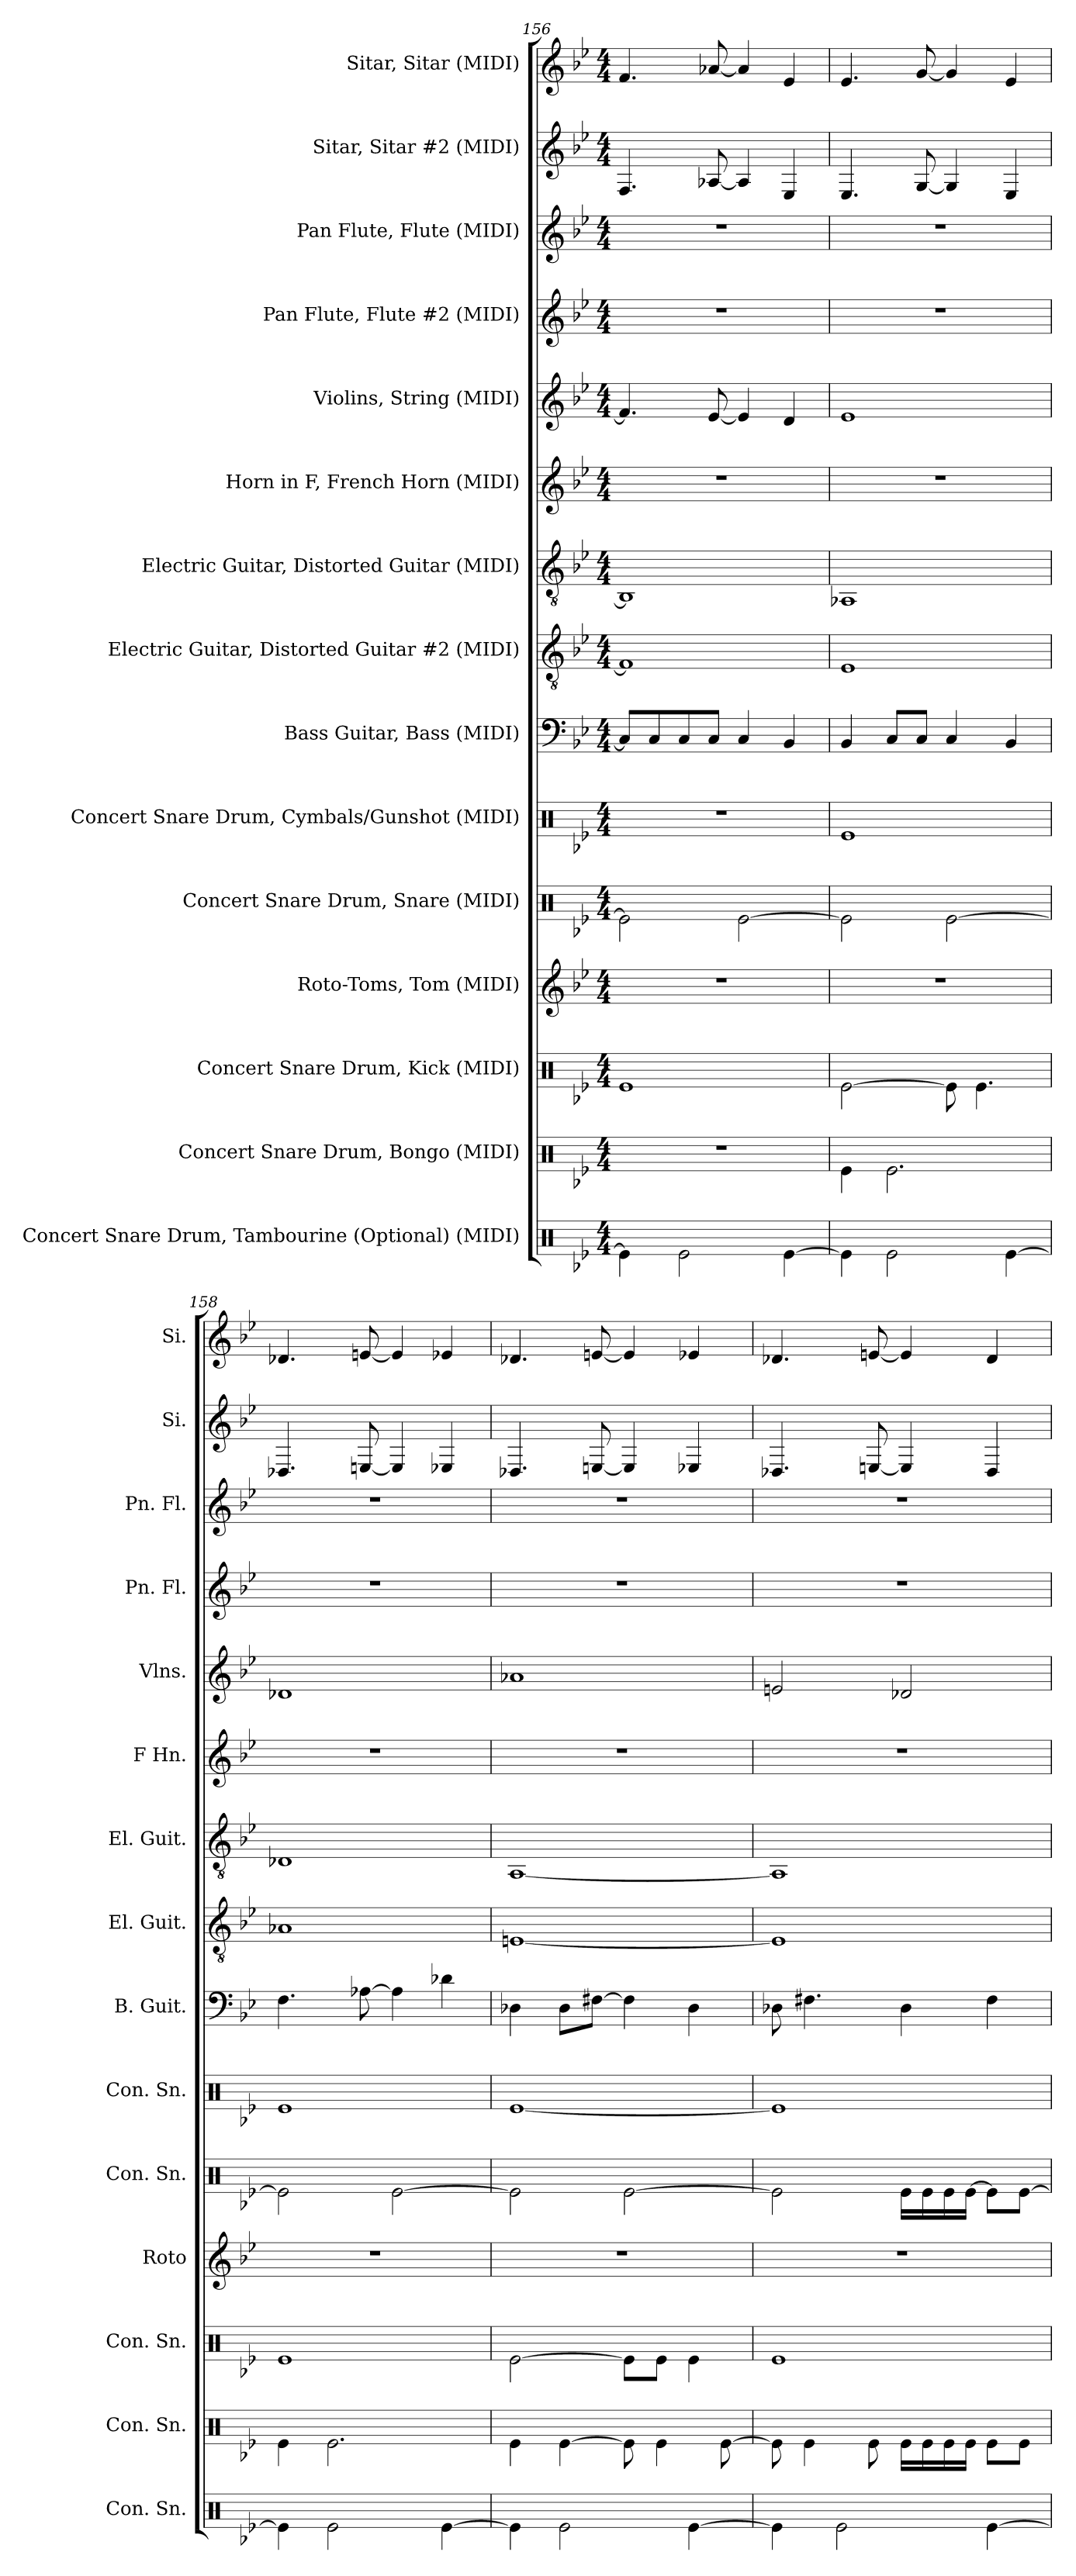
**kern	**kern	**kern	**kern	**kern	**kern	**kern	**kern	**kern	**kern	**kern	**kern	**kern	**kern	**kern
*part15	*part14	*part13	*part12	*part11	*part10	*part9	*part8	*part7	*part6	*part5	*part4	*part3	*part2	*part1
*staff15	*staff14	*staff13	*staff12	*staff11	*staff10	*staff9	*staff8	*staff7	*staff6	*staff5	*staff4	*staff3	*staff2	*staff1
*I"Concert Snare Drum, Tambourine (Optional) (MIDI)	*I"Concert Snare Drum, Bongo (MIDI)	*I"Concert Snare Drum, Kick (MIDI)	*I"Roto-Toms, Tom (MIDI)	*I"Concert Snare Drum, Snare (MIDI)	*I"Concert Snare Drum, Cymbals/Gunshot (MIDI)	*I"Bass Guitar, Bass (MIDI)	*I"Electric Guitar, Distorted Guitar #2 (MIDI)	*I"Electric Guitar, Distorted Guitar (MIDI)	*I"Horn in F, French Horn (MIDI)	*I"Violins, String (MIDI)	*I"Pan Flute, Flute #2 (MIDI)	*I"Pan Flute, Flute (MIDI)	*I"Sitar, Sitar #2 (MIDI)	*I"Sitar, Sitar (MIDI)
*I'Con. Sn.	*I'Con. Sn.	*I'Con. Sn.	*I'Roto	*I'Con. Sn.	*I'Con. Sn.	*I'B. Guit.	*I'El. Guit.	*I'El. Guit.	*I'F Hn.	*I'Vlns.	*I'Pn. Fl.	*I'Pn. Fl.	*I'Si.	*I'Si.
*clefX	*clefX	*clefX	*clefG2	*clefX	*clefX	*clefF4	*clefGv2	*clefGv2	*clefG2	*clefG2	*clefG2	*clefG2	*clefG2	*clefG2
*	*	*	*	*	*	*ITrd7c12	*	*	*ITrd4c7	*	*	*	*	*
*k[b-e-]	*k[b-e-]	*k[b-e-]	*k[b-e-]	*k[b-e-]	*k[b-e-]	*k[b-e-]	*k[b-e-]	*k[b-e-]	*k[b-e-a-]	*k[b-e-]	*k[b-e-]	*k[b-e-]	*k[b-e-]	*k[b-e-]
*M4/4	*M4/4	*M4/4	*M4/4	*M4/4	*M4/4	*M4/4	*M4/4	*M4/4	*M4/4	*M4/4	*M4/4	*M4/4	*M4/4	*M4/4
=156	=156	=156	=156	=156	=156	=156	=156	=156	=156	=156	=156	=156	=156	=156
4Re\]	1r	1Re	1r	2Re\]	1r	8CC/L]	1F]	1BB-]	1r	4.f/]	1r	1r	4.F/	4.f/
.	.	.	.	.	.	8CC/	.	.	.	.	.	.	.	.
2Re\	.	.	.	.	.	8CC/	.	.	.	.	.	.	.	.
.	.	.	.	.	.	8CC/J	.	.	.	[8e-/	.	.	[8A-X/	[8a-X/
.	.	.	.	[2Re\	.	4CC/	.	.	.	4e-/]	.	.	4A-/]	4a-/]
[4Re\	.	.	.	.	.	4BBB-/	.	.	.	4d/	.	.	4E-/	4e-/
=157	=157	=157	=157	=157	=157	=157	=157	=157	=157	=157	=157	=157	=157	=157
4Re\]	4Re\	[2Re\	1r	2Re\]	1Re	4BBB-/	1E-	1AA-X	1r	1e-	1r	1r	4.E-/	4.e-/
2Re\	2.Re\	.	.	.	.	8CC/L	.	.	.	.	.	.	.	.
.	.	.	.	.	.	8CC/J	.	.	.	.	.	.	[8G/	[8g/
.	.	8Re\]	.	[2Re\	.	4CC/	.	.	.	.	.	.	4G/]	4g/]
.	.	4.Re\	.	.	.	.	.	.	.	.	.	.	.	.
[4Re\	.	.	.	.	.	4BBB-/	.	.	.	.	.	.	4E-/	4e-/
=158	=158	=158	=158	=158	=158	=158	=158	=158	=158	=158	=158	=158	=158	=158
4Re\]	4Re\	1Re	1r	2Re\]	1Re	4.FF\	1A-X	1D-X	1r	1d-X	1r	1r	4.D-X/	4.d-X/
2Re\	2.Re\	.	.	.	.	.	.	.	.	.	.	.	.	.
.	.	.	.	.	.	[8AA-X\	.	.	.	.	.	.	[8En/	[8en/
.	.	.	.	[2Re\	.	4AA-\]	.	.	.	.	.	.	4E/]	4e/]
[4Re\	.	.	.	.	.	4D-X\	.	.	.	.	.	.	4E-X/	4e-X/
=159	=159	=159	=159	=159	=159	=159	=159	=159	=159	=159	=159	=159	=159	=159
4Re\]	4Re\	[2Re\	1r	2Re\]	[1Re	4DD-X\	[1En	[1AA	1r	1a-X	1r	1r	4.D-X/	4.d-X/
2Re\	[4Re\	.	.	.	.	8DD-\L	.	.	.	.	.	.	.	.
.	.	.	.	.	.	[8FF#X\J	.	.	.	.	.	.	[8En/	[8en/
.	8Re\]	8Re\L]	.	[2Re\	.	4FF#\]	.	.	.	.	.	.	4E/]	4e/]
.	4Re\	8Re\J	.	.	.	.	.	.	.	.	.	.	.	.
[4Re\	.	4Re\	.	.	.	4DD-\	.	.	.	.	.	.	4E-X/	4e-X/
.	[8Re\	.	.	.	.	.	.	.	.	.	.	.	.	.
!!LO:PB:g=z
=160	=160	=160	=160	=160	=160	=160	=160	=160	=160	=160	=160	=160	=160	=160
4Re\]	8Re\]	1Re	1r	2Re\]	1Re]	8DD-X\	1E]	1AA]	1r	2en/	1r	1r	4.D-X/	4.d-X/
.	4Re\	.	.	.	.	4.FF#X\	.	.	.	.	.	.	.	.
2Re\	.	.	.	.	.	.	.	.	.	.	.	.	.	.
.	8Re\	.	.	.	.	.	.	.	.	.	.	.	[8En/	[8en/
.	16Re\LL	.	.	16Re\LL	.	4DD-\	.	.	.	2d-X/	.	.	4E/]	4e/]
.	16Re\	.	.	16Re\	.	.	.	.	.	.	.	.	.	.
.	16Re\	.	.	16Re\	.	.	.	.	.	.	.	.	.	.
.	16Re\JJ	.	.	[16Re\JJ	.	.	.	.	.	.	.	.	.	.
[4Re\	8Re\L	.	.	8Re\L]	.	4FF#\	.	.	.	.	.	.	4D-/	4d-/
.	8Re\J	.	.	[8Re\J	.	.	.	.	.	.	.	.	.	.
=	=	=	=	=	=	=	=	=	=	=	=	=	=	=
*-	*-	*-	*-	*-	*-	*-	*-	*-	*-	*-	*-	*-	*-	*-
